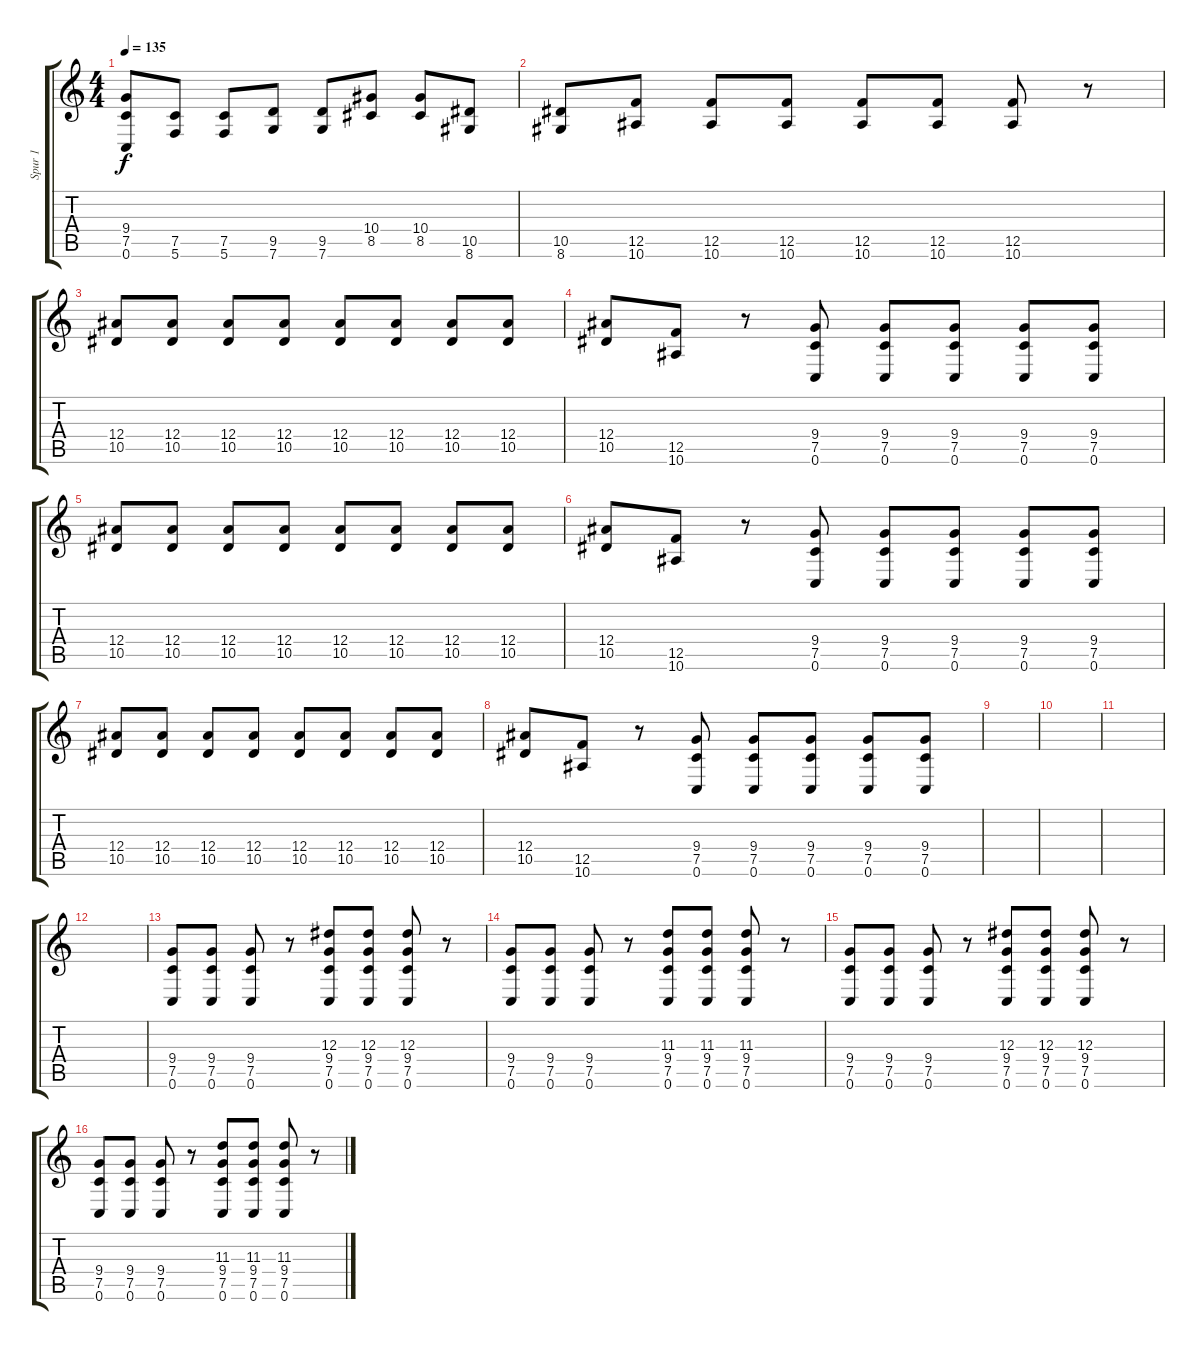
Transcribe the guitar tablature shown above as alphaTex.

\track ("Spur 1" "Spur 1") {instrument distortionguitar}
\staff {score tabs}
\tuning (C4 G3 Eb3 Bb2 F2 C2) {hide}
\ts (4 4)
\tempo 135
\clef g2
\ks c
(9.4 7.5 0.6).8{dy f} (7.5 5.6).8 (7.5 5.6).8 (9.5 7.6).8 (9.5 7.6).8 (10.4 8.5).8 (10.4 8.5).8 (10.5 8.6).8 |
(10.5 8.6).8 (12.5 10.6).8 (12.5 10.6).8 (12.5 10.6).8 (12.5 10.6).8 (12.5 10.6).8 (12.5 10.6).8 r.8 |
(12.4 10.5).8 (12.4 10.5).8 (12.4 10.5).8 (12.4 10.5).8 (12.4 10.5).8 (12.4 10.5).8 (12.4 10.5).8 (12.4 10.5).8 |
(12.4 10.5).8 (12.5 10.6).8 r.8 (9.4 7.5 0.6).8 (9.4 7.5 0.6).8 (9.4 7.5 0.6).8 (9.4 7.5 0.6).8 (9.4 7.5 0.6).8 |
(12.4 10.5).8 (12.4 10.5).8 (12.4 10.5).8 (12.4 10.5).8 (12.4 10.5).8 (12.4 10.5).8 (12.4 10.5).8 (12.4 10.5).8 |
(12.4 10.5).8 (12.5 10.6).8 r.8 (9.4 7.5 0.6).8 (9.4 7.5 0.6).8 (9.4 7.5 0.6).8 (9.4 7.5 0.6).8 (9.4 7.5 0.6).8 |
(12.4 10.5).8 (12.4 10.5).8 (12.4 10.5).8 (12.4 10.5).8 (12.4 10.5).8 (12.4 10.5).8 (12.4 10.5).8 (12.4 10.5).8 |
(12.4 10.5).8 (12.5 10.6).8 r.8 (9.4 7.5 0.6).8 (9.4 7.5 0.6).8 (9.4 7.5 0.6).8 (9.4 7.5 0.6).8 (9.4 7.5 0.6).8 |
|
|
|
|
(9.4 7.5 0.6).8 (9.4 7.5 0.6).8 (9.4 7.5 0.6).8 r.8 (12.3 9.4 7.5 0.6).8 (12.3 9.4 7.5 0.6).8 (12.3 9.4 7.5 0.6).8 r.8 |
(9.4 7.5 0.6).8 (9.4 7.5 0.6).8 (9.4 7.5 0.6).8 r.8 (11.3 9.4 7.5 0.6).8 (11.3 9.4 7.5 0.6).8 (11.3 9.4 7.5 0.6).8 r.8 |
(9.4 7.5 0.6).8 (9.4 7.5 0.6).8 (9.4 7.5 0.6).8 r.8 (12.3 9.4 7.5 0.6).8 (12.3 9.4 7.5 0.6).8 (12.3 9.4 7.5 0.6).8 r.8 |
(9.4 7.5 0.6).8 (9.4 7.5 0.6).8 (9.4 7.5 0.6).8 r.8 (11.3 9.4 7.5 0.6).8 (11.3 9.4 7.5 0.6).8 (11.3 9.4 7.5 0.6).8 r.8
